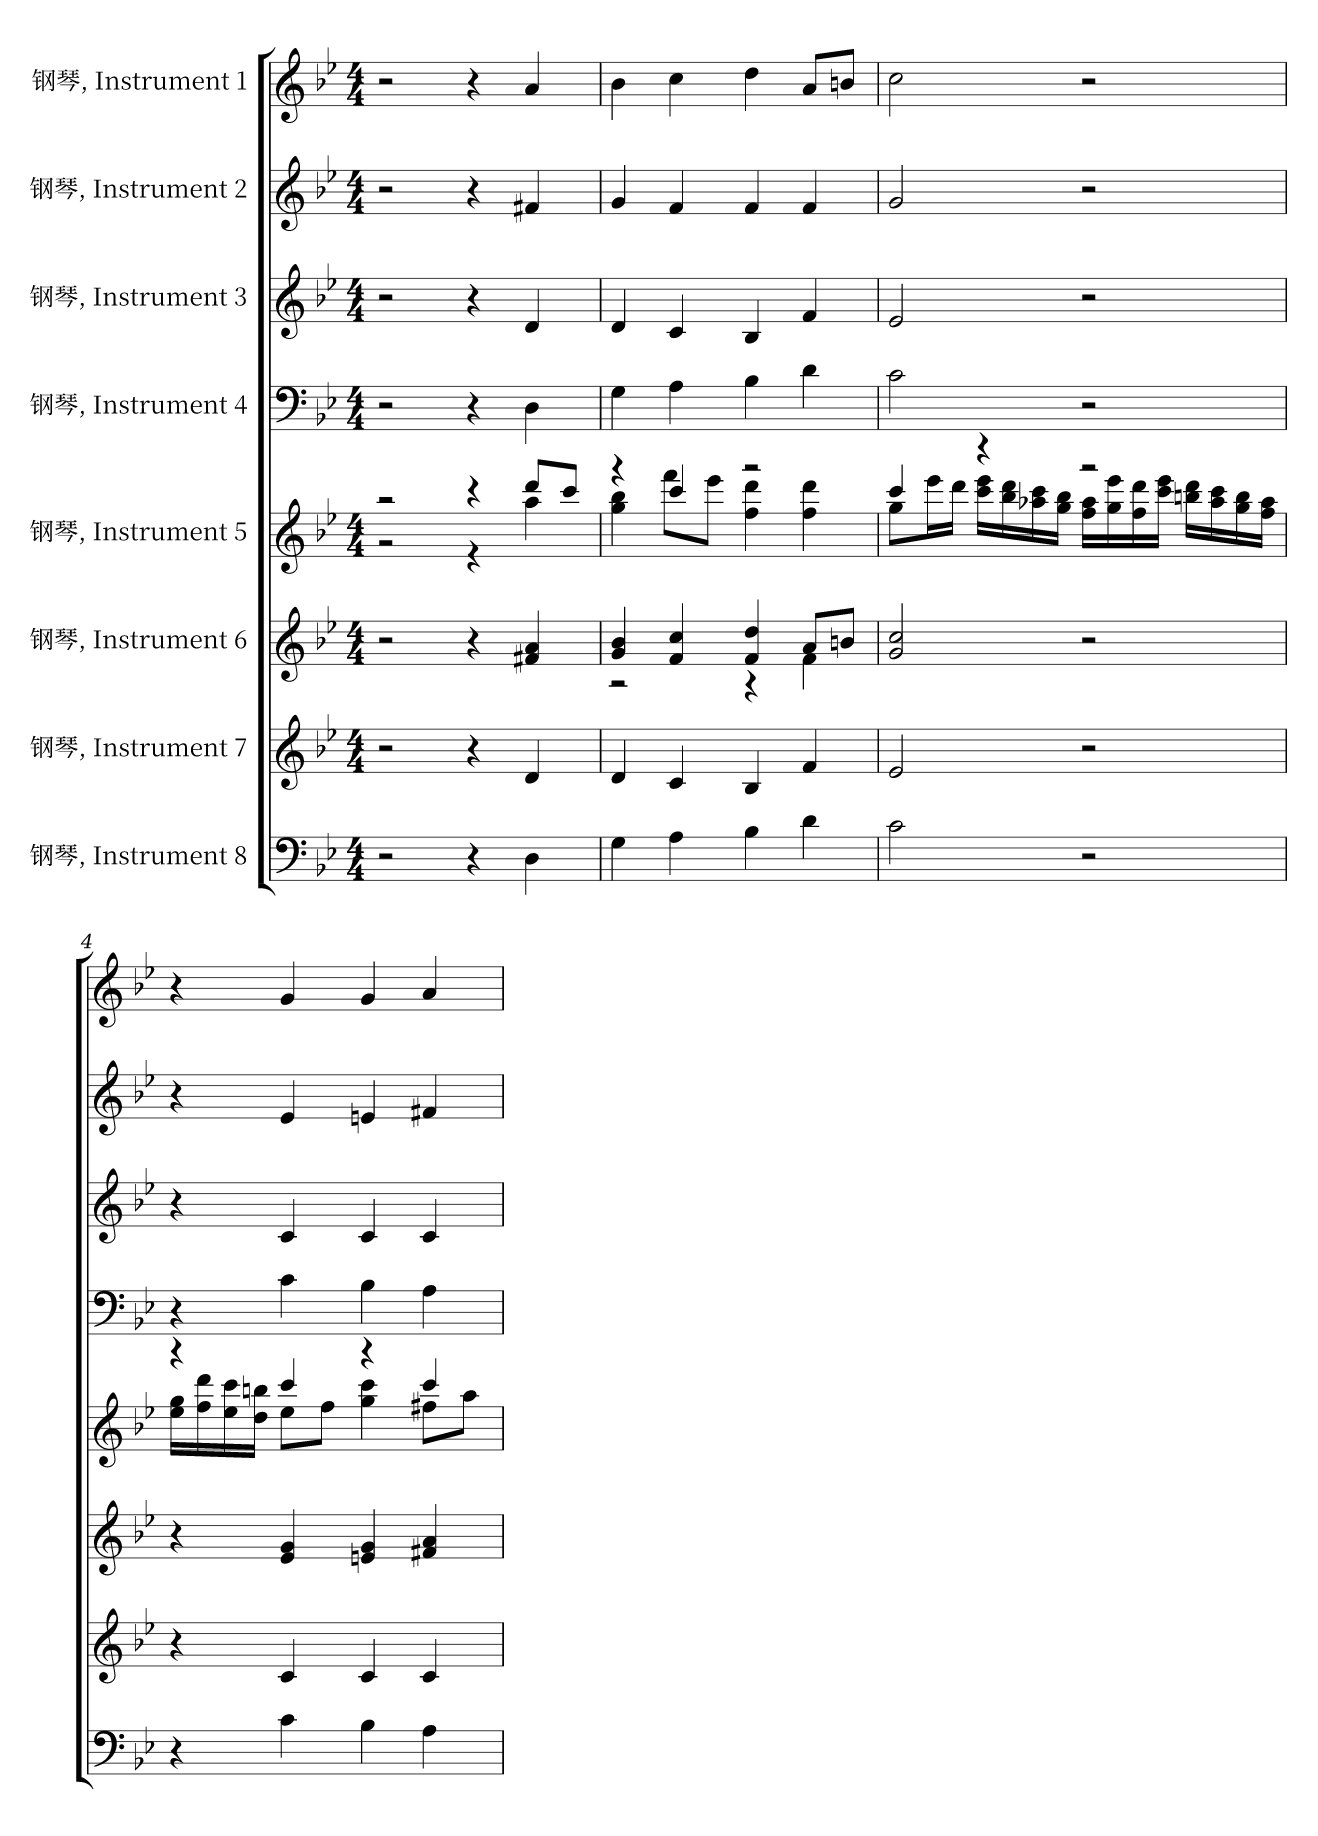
**kern	**kern	**kern	**kern	**kern	**kern	**kern	**kern
*part8	*part7	*part6	*part5	*part4	*part3	*part2	*part1
*staff8	*staff7	*staff6	*staff5	*staff4	*staff3	*staff2	*staff1
*I"钢琴, Instrument 8	*I"钢琴, Instrument 7	*I"钢琴, Instrument 6	*I"钢琴, Instrument 5	*I"钢琴, Instrument 4	*I"钢琴, Instrument 3	*I"钢琴, Instrument 2	*I"钢琴, Instrument 1
*clefF4	*clefG2	*clefG2	*clefG2	*clefF4	*clefG2	*clefG2	*clefG2
*k[b-e-]	*k[b-e-]	*k[b-e-]	*k[b-e-]	*k[b-e-]	*k[b-e-]	*k[b-e-]	*k[b-e-]
*M4/4	*M4/4	*M4/4	*M4/4	*M4/4	*M4/4	*M4/4	*M4/4
*MM88	*MM88	*MM88	*MM88	*MM88	*MM88	*MM88	*MM88
=1	=1	=1	=1	=1	=1	=1	=1
*	*	*	*^	*	*	*	*
2r	2r	2r	2r	2r	2r	2r	2r	2r
4r	4r	4r	4r	4r	4r	4r	4r	4r
4D\	4d/	4f#X/ 4a/	8ddd/L	4aa\	4D\	4d/	4f#X/	4a/
.	.	.	8ccc/J	.	.	.	.	.
=2	=2	=2	=2	=2	=2	=2	=2	=2
*	*	*^	*	*	*	*	*	*
4G\	4d/	4g/ 4b-/	2r	4r	4gg\ 4bb-\	4G\	4d/	4g/	4b-\
4A\	4c/	4f/ 4cc/	.	4ccc/	8fff\L	4A\	4c/	4f/	4cc\
.	.	.	.	.	8eee-\J	.	.	.	.
4B-\	4B-/	4f/ 4dd/	4r	2r	4ff\ 4ddd\	4B-\	4B-/	4f/	4dd\
4d\	4f/	8a/L	4f\	.	4ff\ 4ddd\	4d\	4f/	4f/	8a/L
.	.	8bn/J	.	.	.	.	.	.	8bn/J
*	*	*v	*v	*	*	*	*	*	*
!!LO:PB:g=z
=3	=3	=3	=3	=3	=3	=3	=3	=3
2c\	2e-/	2g/ 2cc/	4ccc/	8gg\L	2c\	2e-/	2g/	2cc\
.	.	.	.	16eee-\L	.	.	.	.
.	.	.	.	16ddd\JJ	.	.	.	.
.	.	.	4r	16ccc\ 16eee-\LL	.	.	.	.
.	.	.	.	16bb-\ 16ddd\	.	.	.	.
.	.	.	.	16aa-X\ 16ccc\	.	.	.	.
.	.	.	.	16gg\ 16bb-\JJ	.	.	.	.
2r	2r	2r	2r	16ff\ 16aa-\LL	2r	2r	2r	2r
.	.	.	.	16gg\ 16eee-\	.	.	.	.
.	.	.	.	16ff\ 16ddd\	.	.	.	.
.	.	.	.	16ccc\ 16eee-\JJ	.	.	.	.
.	.	.	.	16bbn\ 16ddd\LL	.	.	.	.
.	.	.	.	16aa-\ 16ccc\	.	.	.	.
.	.	.	.	16gg\ 16bb\	.	.	.	.
.	.	.	.	16ff\ 16aa-\JJ	.	.	.	.
=4	=4	=4	=4	=4	=4	=4	=4	=4
4r	4r	4r	4r	16ee-\ 16gg\LL	4r	4r	4r	4r
.	.	.	.	16ff\ 16ddd\	.	.	.	.
.	.	.	.	16ee-\ 16ccc\	.	.	.	.
.	.	.	.	16dd\ 16bbn\JJ	.	.	.	.
4c\	4c/	4e-/ 4g/	4ccc/	8ee-\L	4c\	4c/	4e-/	4g/
.	.	.	.	8ff\J	.	.	.	.
4B-\	4c/	4en/ 4g/	4r	4gg\ 4ccc\	4B-\	4c/	4en/	4g/
4A\	4c/	4f#X/ 4a/	4ccc/	8ff#X\L	4A\	4c/	4f#X/	4a/
.	.	.	.	8aa\J	.	.	.	.
*	*	*	*v	*v	*	*	*	*
=	=	=	=	=	=	=	=
*-	*-	*-	*-	*-	*-	*-	*-
